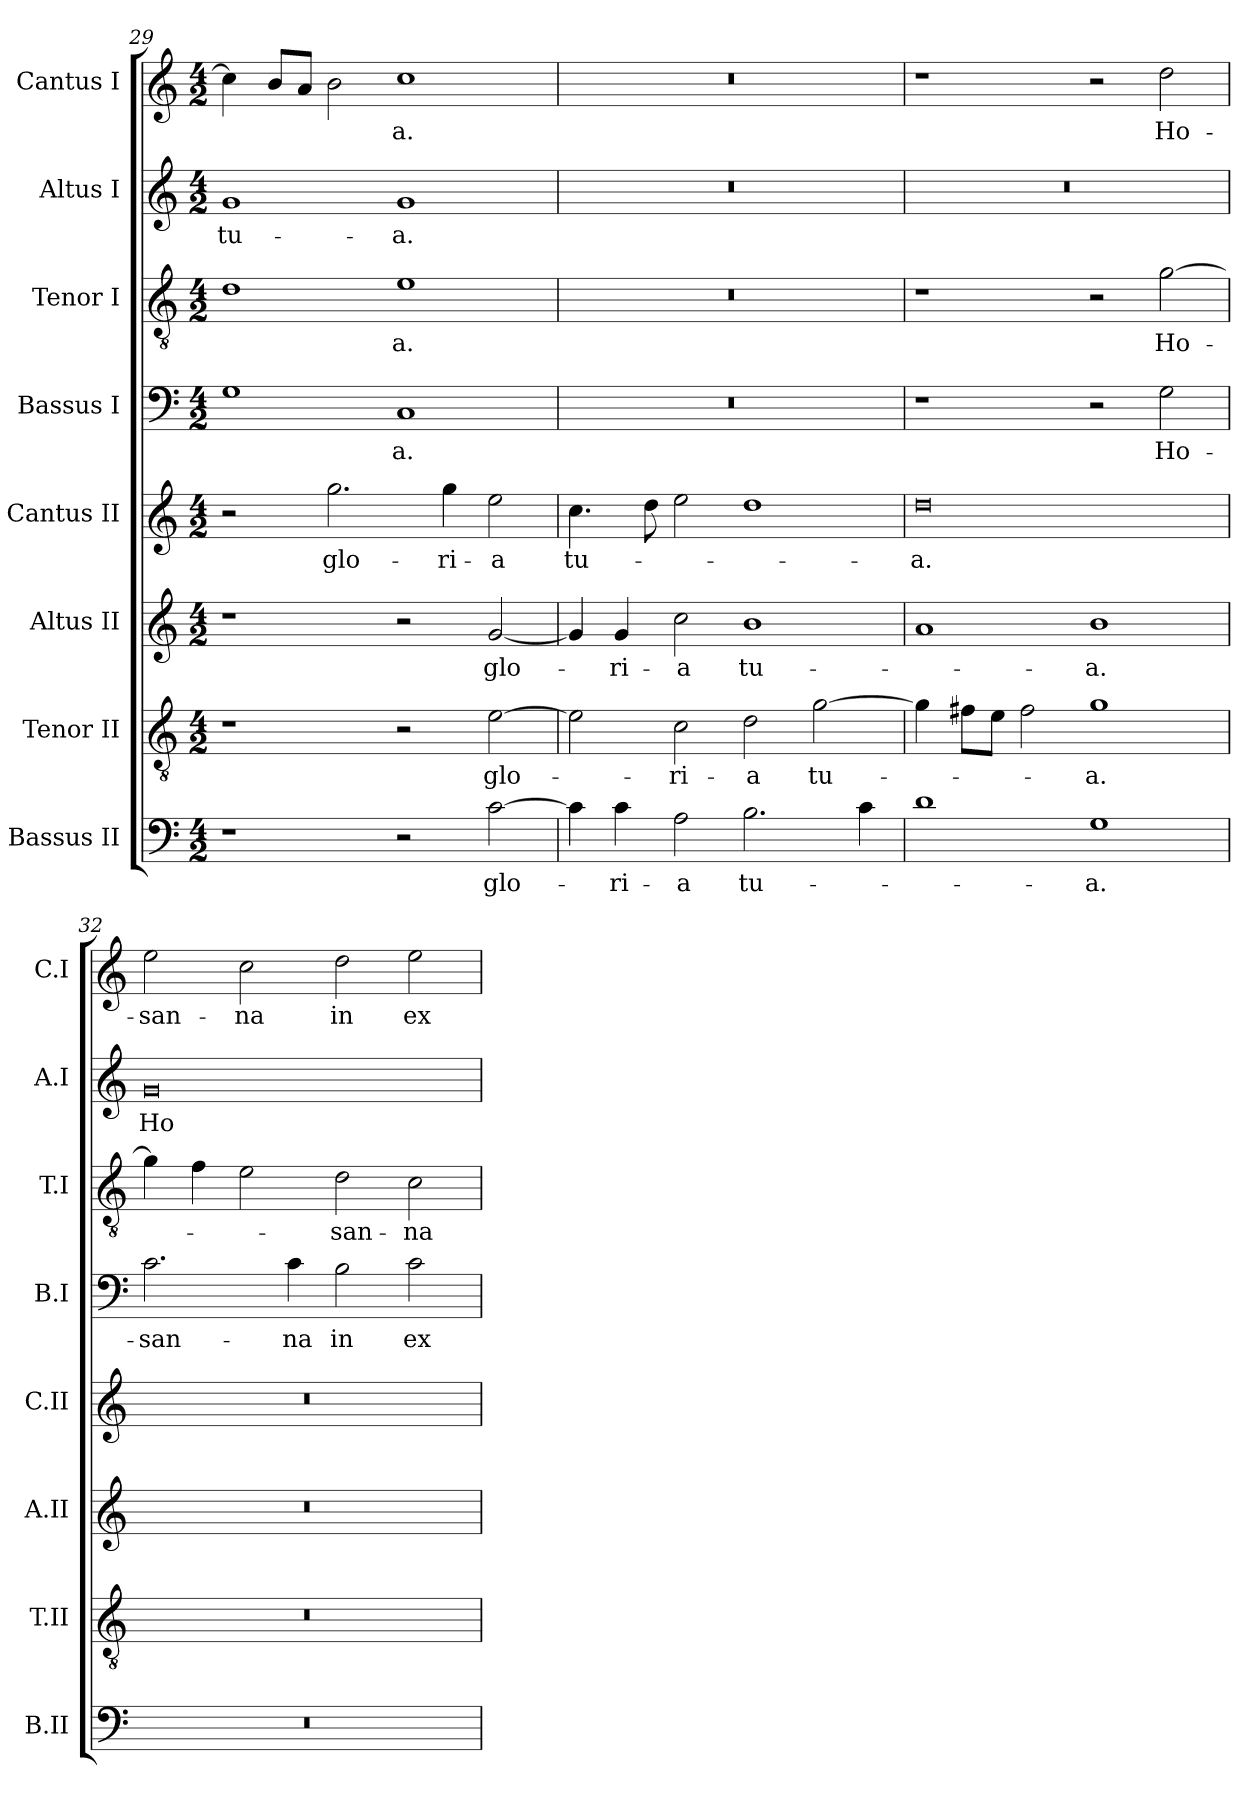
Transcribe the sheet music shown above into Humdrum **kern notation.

**kern	**text	**kern	**text	**kern	**text	**kern	**text	**kern	**text	**kern	**text	**kern	**text	**kern	**text
*part8	*part8	*part7	*part7	*part6	*part6	*part5	*part5	*part4	*part4	*part3	*part3	*part2	*part2	*part1	*part1
*staff8	*staff8	*staff7	*staff7	*staff6	*staff6	*staff5	*staff5	*staff4	*staff4	*staff3	*staff3	*staff2	*staff2	*staff1	*staff1
*I"Bassus II	*	*I"Tenor II	*	*I"Altus II	*	*I"Cantus II	*	*I"Bassus I	*	*I"Tenor I	*	*I"Altus I	*	*I"Cantus I	*
*I'B.II	*	*I'T.II	*	*I'A.II	*	*I'C.II	*	*I'B.I	*	*I'T.I	*	*I'A.I	*	*I'C.I	*
*clefF4	*	*clefGv2	*	*clefG2	*	*clefG2	*	*clefF4	*	*clefGv2	*	*clefG2	*	*clefG2	*
*	*	*ITrd7c12	*	*	*	*	*	*	*	*ITrd7c12	*	*	*	*	*
*k[]	*	*k[]	*	*k[]	*	*k[]	*	*k[]	*	*k[]	*	*k[]	*	*k[]	*
*C:	*	*C:	*	*C:	*	*C:	*	*C:	*	*C:	*	*C:	*	*C:	*
*M4/2	*	*M4/2	*	*M4/2	*	*M4/2	*	*M4/2	*	*M4/2	*	*M4/2	*	*M4/2	*
=29	=29	=29	=29	=29	=29	=29	=29	=29	=29	=29	=29	=29	=29	=29	=29
1r	.	1r	.	1r	.	2r	.	1G\	.	1D\	.	1g/	tu-	4cc\]	.
.	.	.	.	.	.	.	.	.	.	.	.	.	.	8b/L	.
.	.	.	.	.	.	.	.	.	.	.	.	.	.	8a/J	.
.	.	.	.	.	.	2.gg\	glo-	.	.	.	.	.	.	2b\	.
2r	.	2r	.	2r	.	.	.	1C/	-a.	1E\	-a.	1g/	-a.	1cc\	-a.
.	.	.	.	.	.	4gg\	-ri-	.	.	.	.	.	.	.	.
[2c\	glo-	[2E\	glo-	[2g/	glo-	2ee\	-a	.	.	.	.	.	.	.	.
=30	=30	=30	=30	=30	=30	=30	=30	=30	=30	=30	=30	=30	=30	=30	=30
4c\]	.	2E\]	.	4g/]	.	4.cc\	tu-	0r	.	0r	.	0r	.	0r	.
4c\	-ri-	.	.	4g/	-ri-	.	.	.	.	.	.	.	.	.	.
.	.	.	.	.	.	8dd\	.	.	.	.	.	.	.	.	.
2A\	-a	2C\	-ri-	2cc\	-a	2ee\	.	.	.	.	.	.	.	.	.
2.B\	tu-	2D\	-a	1b\	tu-	1dd\	.	.	.	.	.	.	.	.	.
.	.	[2G\	tu-	.	.	.	.	.	.	.	.	.	.	.	.
4c\	.	.	.	.	.	.	.	.	.	.	.	.	.	.	.
=31	=31	=31	=31	=31	=31	=31	=31	=31	=31	=31	=31	=31	=31	=31	=31
1d\	.	4G\]	.	1a/	.	0dd\	-a.	1r	.	1r	.	0r	.	1r	.
.	.	8F#\L	.	.	.	.	.	.	.	.	.	.	.	.	.
.	.	8E\J	.	.	.	.	.	.	.	.	.	.	.	.	.
.	.	2F#\	.	.	.	.	.	.	.	.	.	.	.	.	.
1G\	-a.	1G\	-a.	1b\	-a.	.	.	2r	.	2r	.	.	.	2r	.
.	.	.	.	.	.	.	.	2G\	Ho-	[2G\	Ho-	.	.	2dd\	Ho-
=32	=32	=32	=32	=32	=32	=32	=32	=32	=32	=32	=32	=32	=32	=32	=32
0r	.	0r	.	0r	.	0r	.	2.c\	-san-	4G\]	.	0g/	Ho-	2ee\	-san-
.	.	.	.	.	.	.	.	.	.	4F\	.	.	.	.	.
.	.	.	.	.	.	.	.	.	.	2E\	.	.	.	2cc\	-na
.	.	.	.	.	.	.	.	4c\	-na	.	.	.	.	.	.
.	.	.	.	.	.	.	.	2B\	in	2D\	-san-	.	.	2dd\	in
.	.	.	.	.	.	.	.	2c\	ex-	2C\	-na	.	.	2ee\	ex-
=	=	=	=	=	=	=	=	=	=	=	=	=	=	=	=
*-	*-	*-	*-	*-	*-	*-	*-	*-	*-	*-	*-	*-	*-	*-	*-
